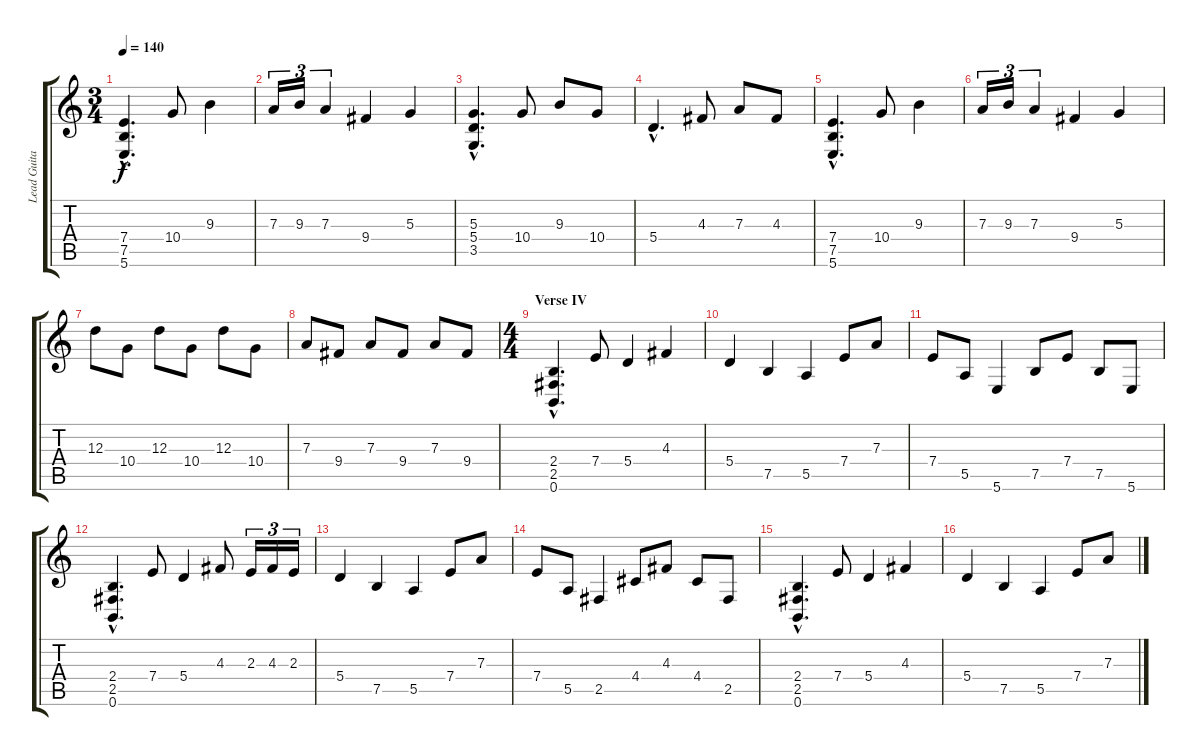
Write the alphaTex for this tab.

\track ("Lead Guitar I" "Lead Guita") {instrument distortionguitar}
\staff {score tabs}
\tuning (B3 Gb3 D3 A2 E2 B1) {hide}
\ts (3 4)
\tempo 140
\clef g2
\ks c
(7.4{hac} 7.5{hac} 5.6{hac}).4{d dy f} 10.4.8 9.3.4 |
7.3.16{tu (3 2)} 9.3.16{tu (3 2)} 7.3.4{tu (3 2)} 9.4.4 5.3.4 |
(5.3{hac} 5.4{hac} 3.5{hac}).4{d} 10.4.8 9.3.8 10.4.8 |
5.4{hac}.4{d} 4.3.8 7.3.8 4.3.8 |
(7.4{hac} 7.5{hac} 5.6{hac}).4{d} 10.4.8 9.3.4 |
7.3.16{tu (3 2)} 9.3.16{tu (3 2)} 7.3.4{tu (3 2)} 9.4.4 5.3.4 |
12.3.8 10.4.8 12.3.8 10.4.8 12.3.8 10.4.8 |
7.3.8 9.4.8 7.3.8 9.4.8 7.3.8 9.4.8 |
\ts (4 4)
\section ("" "Verse IV")
(2.4{hac} 2.5{hac} 0.6{hac}).4{d} 7.4.8 5.4.4 4.3.4 |
5.4.4 7.5.4 5.5.4 7.4.8 7.3.8 |
7.4.8 5.5.8 5.6.4 7.5.8 7.4.8 7.5.8 5.6.8 |
(2.4{hac} 2.5{hac} 0.6{hac}).4{d} 7.4.8 5.4.4 4.3.8 2.3.16{tu (3 2)} 4.3.16{tu (3 2)} 2.3.16{tu (3 2)} |
5.4.4 7.5.4 5.5.4 7.4.8 7.3.8 |
7.4.8 5.5.8 2.5.4 4.4.8 4.3.8 4.4.8 2.5.8 |
(2.4{hac} 2.5{hac} 0.6{hac}).4{d} 7.4.8 5.4.4 4.3.4 |
5.4.4 7.5.4 5.5.4 7.4.8 7.3.8
